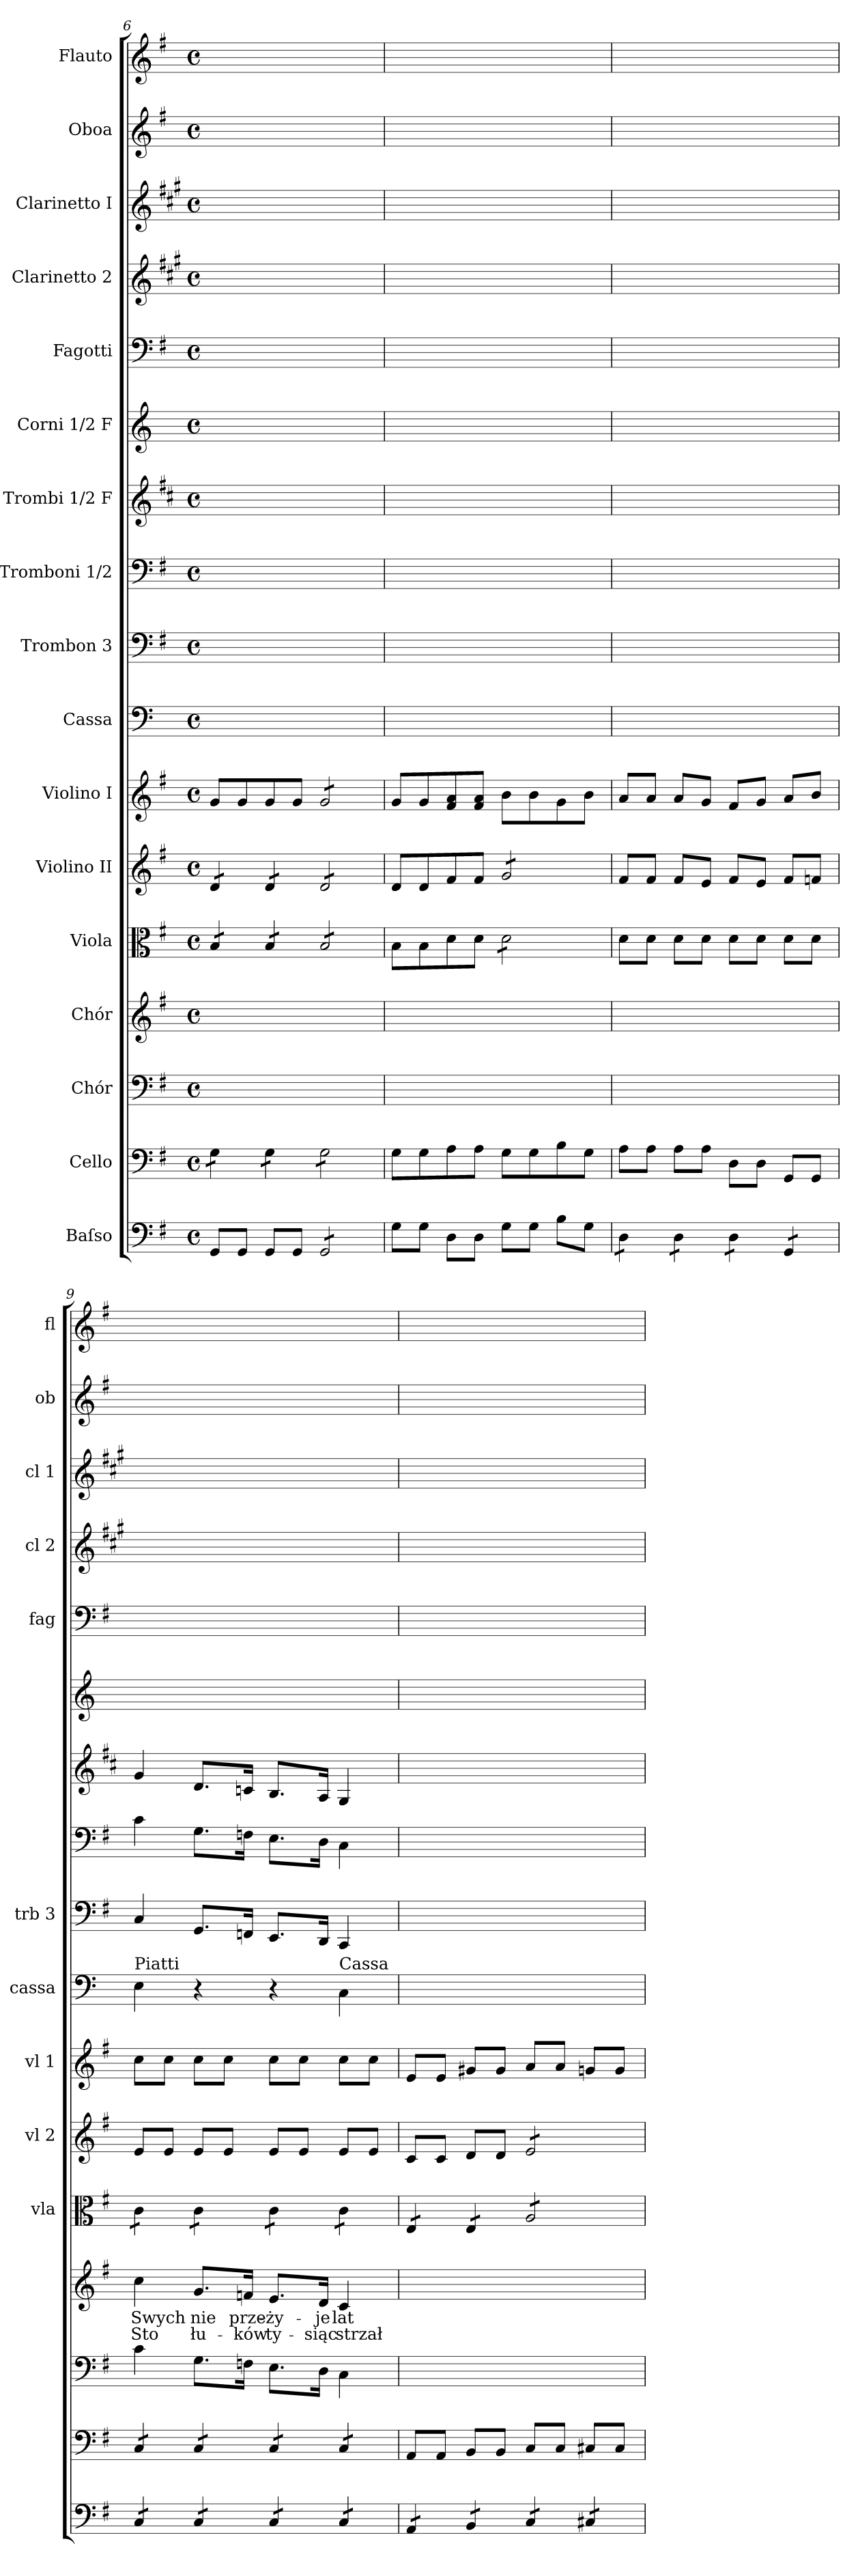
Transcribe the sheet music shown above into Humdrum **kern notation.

**kern	**kern	**kern	**dynam	**kern	**text	**text	**dynam	**kern	**kern	**kern	**kern	**kern	**dynam	**kern	**dynam	**kern	**dynam	**kern	**kern	**kern	**kern	**kern	**kern
*part17	*part16	*part15	*part15	*part14	*part14	*part14	*part14	*part13	*part12	*part11	*part10	*part9	*part9	*part8	*part8	*part7	*part7	*part6	*part5	*part4	*part3	*part2	*part1
*staff17	*staff16	*staff15	*staff15	*staff14	*staff14	*staff14	*staff14	*staff13	*staff12	*staff11	*staff10	*staff9	*staff9	*staff8	*staff8	*staff7	*staff7	*staff6	*staff5	*staff4	*staff3	*staff2	*staff1
*I"Baſso	*I"Cello	*I"Chór	*	*I"Chór	*	*	*	*I"Viola	*I"Violino II	*I"Violino I	*I"Cassa	*I"Trombon 3	*	*I"Tromboni 1/2	*	*I"Trombi 1/2 F	*	*I"Corni 1/2 F	*I"Fagotti	*I"Clarinetto 2	*I"Clarinetto I	*I"Oboa	*I"Flauto
*	*	*	*	*	*	*	*	*I'vla	*I'vl 2	*I'vl 1	*I'cassa	*I'trb 3	*	*	*	*	*	*	*I'fag	*I'cl 2	*I'cl 1	*I'ob	*I'fl
*clefF4	*clefF4	*clefF4	*	*clefG2	*	*	*	*clefC3	*clefG2	*clefG2	*clefF4	*clefF4	*	*clefF4	*	*clefG2	*	*clefG2	*clefF4	*clefG2	*clefG2	*clefG2	*clefG2
*	*	*	*	*	*	*	*	*	*	*	*	*	*	*	*	*ITrd-3c-5	*	*ITrd4c7	*	*ITrd1c2	*ITrd1c2	*	*
*k[f#]	*k[f#]	*k[f#]	*	*k[f#]	*	*	*	*k[f#]	*k[f#]	*k[f#]	*	*k[f#]	*	*k[f#]	*	*k[f#]	*	*	*k[f#]	*k[f#]	*k[f#]	*k[f#]	*k[f#]
*G:	*G:	*G:	*	*G:	*	*	*	*G:	*G:	*G:	*	*G:	*	*G:	*	*G:	*	*	*G:	*G:	*G:	*G:	*G:
*M4/4	*M4/4	*M4/4	*	*M4/4	*	*	*	*M4/4	*M4/4	*M4/4	*M4/4	*M4/4	*	*M4/4	*	*M4/4	*	*M4/4	*M4/4	*M4/4	*M4/4	*M4/4	*M4/4
*met(c)	*met(c)	*met(c)	*	*met(c)	*	*	*	*met(c)	*met(c)	*met(c)	*met(c)	*met(c)	*	*met(c)	*	*met(c)	*	*met(c)	*met(c)	*met(c)	*met(c)	*met(c)	*met(c)
=6	=6	=6	=6	=6	=6	=6	=6	=6	=6	=6	=6	=6	=6	=6	=6	=6	=6	=6	=6	=6	=6	=6	=6
*	*tremolo	*	*	*	*	*	*	*	*	*	*	*	*	*	*	*	*	*	*	*	*	*	*
*	*	*	*	*	*	*	*	*tremolo	*	*	*	*	*	*	*	*	*	*	*	*	*	*	*
*	*	*	*	*	*	*	*	*	*tremolo	*	*	*	*	*	*	*	*	*	*	*	*	*	*
8GG/L	8G\L	1ryy	.	1ryy	.	.	.	8B/L	8d/L	8g/L	1ryy	1ryy	.	1ryy	.	1ryy	.	1ryy	1ryy	1ryy	1ryy	1ryy	1ryy
8GG/J	8G\J	.	.	.	.	.	.	8B/J	8d/J	8g/	.	.	.	.	.	.	.	.	.	.	.	.	.
8GG/L	8G\L	.	.	.	.	.	.	8B/L	8d/L	8g/	.	.	.	.	.	.	.	.	.	.	.	.	.
8GG/J	8G\J	.	.	.	.	.	.	8B/J	8d/J	8g/J	.	.	.	.	.	.	.	.	.	.	.	.	.
*tremolo	*	*	*	*	*	*	*	*	*	*	*	*	*	*	*	*	*	*	*	*	*	*	*
*	*	*	*	*	*	*	*	*	*	*tremolo	*	*	*	*	*	*	*	*	*	*	*	*	*
8GG/L	8G\L	.	.	.	.	.	.	8B/L	8d/L	8g/L	.	.	.	.	.	.	.	.	.	.	.	.	.
8GG/	8G\	.	.	.	.	.	.	8B/	8d/	8g/	.	.	.	.	.	.	.	.	.	.	.	.	.
8GG/	8G\	.	.	.	.	.	.	8B/	8d/	8g/	.	.	.	.	.	.	.	.	.	.	.	.	.
8GG/J	8G\J	.	.	.	.	.	.	8B/J	8d/J	8g/J	.	.	.	.	.	.	.	.	.	.	.	.	.
*	*	*	*	*	*	*	*	*	*	*Xtremolo	*	*	*	*	*	*	*	*	*	*	*	*	*
*	*	*	*	*	*	*	*	*	*Xtremolo	*	*	*	*	*	*	*	*	*	*	*	*	*	*
*	*	*	*	*	*	*	*	*Xtremolo	*	*	*	*	*	*	*	*	*	*	*	*	*	*	*
*	*Xtremolo	*	*	*	*	*	*	*	*	*	*	*	*	*	*	*	*	*	*	*	*	*	*
*Xtremolo	*	*	*	*	*	*	*	*	*	*	*	*	*	*	*	*	*	*	*	*	*	*	*
=7	=7	=7	=7	=7	=7	=7	=7	=7	=7	=7	=7	=7	=7	=7	=7	=7	=7	=7	=7	=7	=7	=7	=7
8G\L	8G\L	1ryy	.	1ryy	.	.	.	8B\L	8d/L	8g/L	1ryy	1ryy	.	1ryy	.	1ryy	.	1ryy	1ryy	1ryy	1ryy	1ryy	1ryy
8G\J	8G\	.	.	.	.	.	.	8B\	8d/	8g/	.	.	.	.	.	.	.	.	.	.	.	.	.
8D\L	8A\	.	.	.	.	.	.	8d\	8f#/	8f#/ 8a/	.	.	.	.	.	.	.	.	.	.	.	.	.
8D\J	8A\J	.	.	.	.	.	.	8d\J	8f#/J	8f#/ 8a/J	.	.	.	.	.	.	.	.	.	.	.	.	.
*	*	*	*	*	*	*	*	*tremolo	*	*	*	*	*	*	*	*	*	*	*	*	*	*	*
*	*	*	*	*	*	*	*	*	*tremolo	*	*	*	*	*	*	*	*	*	*	*	*	*	*
8G\L	8G\L	.	.	.	.	.	.	8d\L	8g/L	8b\L	.	.	.	.	.	.	.	.	.	.	.	.	.
8G\J	8G\	.	.	.	.	.	.	8d\	8g/	8b\	.	.	.	.	.	.	.	.	.	.	.	.	.
8B\L	8B\	.	.	.	.	.	.	8d\	8g/	8g\	.	.	.	.	.	.	.	.	.	.	.	.	.
8G\J	8G\J	.	.	.	.	.	.	8d\J	8g/J	8b\J	.	.	.	.	.	.	.	.	.	.	.	.	.
*	*	*	*	*	*	*	*	*	*Xtremolo	*	*	*	*	*	*	*	*	*	*	*	*	*	*
*	*	*	*	*	*	*	*	*Xtremolo	*	*	*	*	*	*	*	*	*	*	*	*	*	*	*
=8	=8	=8	=8	=8	=8	=8	=8	=8	=8	=8	=8	=8	=8	=8	=8	=8	=8	=8	=8	=8	=8	=8	=8
*tremolo	*	*	*	*	*	*	*	*	*	*	*	*	*	*	*	*	*	*	*	*	*	*	*
8D\L	8A\L	1ryy	.	1ryy	.	.	.	8d\L	8f#/L	8a/L	1ryy	1ryy	.	1ryy	.	1ryy	.	1ryy	1ryy	1ryy	1ryy	1ryy	1ryy
8D\J	8A\J	.	.	.	.	.	.	8d\J	8f#/J	8a/J	.	.	.	.	.	.	.	.	.	.	.	.	.
8D\L	8A\L	.	.	.	.	.	.	8d\L	8f#/L	8a/L	.	.	.	.	.	.	.	.	.	.	.	.	.
8D\J	8A\J	.	.	.	.	.	.	8d\J	8e/J	8g/J	.	.	.	.	.	.	.	.	.	.	.	.	.
8D\L	8D\L	.	.	.	.	.	.	8d\L	8f#/L	8f#/L	.	.	.	.	.	.	.	.	.	.	.	.	.
8D\J	8D\J	.	.	.	.	.	.	8d\J	8e/J	8g/J	.	.	.	.	.	.	.	.	.	.	.	.	.
8GG/L	8GG/L	.	.	.	.	.	.	8d\L	8f#/L	8a/L	.	.	.	.	.	.	.	.	.	.	.	.	.
8GG/J	8GG/J	.	.	.	.	.	.	8d\J	8fn/J	8b/J	.	.	.	.	.	.	.	.	.	.	.	.	.
=9	=9	=9	=9	=9	=9	=9	=9	=9	=9	=9	=9	=9	=9	=9	=9	=9	=9	=9	=9	=9	=9	=9	=9
!	!	!	!	!	!	!	!	!	!	!	!LO:TX:a:t=Piatti	!	!	!	!	!	!	!	!	!	!	!	!
!	!	!	!LO:DY:b:rj	!	!	!	!LO:DY:b:rj	!	!	!	!	!	!LO:DY:b:rj	!	!LO:DY:b:rj	!	!LO:DY:b:rj	!	!	!	!	!	!
*	*tremolo	*	*	*	*	*	*	*	*	*	*	*	*	*	*	*	*	*	*	*	*	*	*
*	*	*	*	*	*	*	*	*tremolo	*	*	*	*	*	*	*	*	*	*	*	*	*	*	*
8C/L	8C/L	4c\	fo	4cc\	Swych	Sto	fo	8c\L	8e/L	8cc\L	4E\	4C/	fo	4c\	fo	4cc/	fo	1ryy	1ryy	1ryy	1ryy	1ryy	1ryy
8C/J	8C/J	.	.	.	.	.	.	8c\J	8e/J	8cc\J	.	.	.	.	.	.	.	.	.	.	.	.	.
8C/L	8C/L	8.G\L	.	8.g/L	nie	łu-	.	8c\L	8e/L	8cc\L	4r	8.GG/L	.	8.G\L	.	8.g/L	.	.	.	.	.	.	.
8C/J	8C/J	.	.	.	.	.	.	8c\J	8e/J	8cc\J	.	.	.	.	.	.	.	.	.	.	.	.	.
.	.	16Fn\Jk	.	16fn/Jk	prze-	-ków	.	.	.	.	.	16FFn/Jk	.	16Fn\Jk	.	16fn/Jk	.	.	.	.	.	.	.
8C/L	8C/L	8.E\L	.	8.e/L	-ży-	ty-	.	8c\L	8e/L	8cc\L	4r	8.EE/L	.	8.E\L	.	8.e/L	.	.	.	.	.	.	.
8C/J	8C/J	.	.	.	.	.	.	8c\J	8e/J	8cc\J	.	.	.	.	.	.	.	.	.	.	.	.	.
.	.	16D\Jk	.	16d/Jk	-je	-siąc	.	.	.	.	.	16DD/Jk	.	16D\Jk	.	16d/Jk	.	.	.	.	.	.	.
!	!	!	!	!	!	!	!	!	!	!	!LO:TX:a:t=Cassa	!	!	!	!	!	!	!	!	!	!	!	!
8C/L	8C/L	4C\	.	4c/	lat	strzał	.	8c\L	8e/L	8cc\L	4C\	4CC/	.	4C\	.	4c/	.	.	.	.	.	.	.
8C/J	8C/J	.	.	.	.	.	.	8c\J	8e/J	8cc\J	.	.	.	.	.	.	.	.	.	.	.	.	.
*	*Xtremolo	*	*	*	*	*	*	*	*	*	*	*	*	*	*	*	*	*	*	*	*	*	*
=10	=10	=10	=10	=10	=10	=10	=10	=10	=10	=10	=10	=10	=10	=10	=10	=10	=10	=10	=10	=10	=10	=10	=10
8AA/L	8AA/L	1ryy	.	1ryy	.	.	.	8E/L	8c/L	8e/L	1ryy	1ryy	.	1ryy	.	1ryy	.	1ryy	1ryy	1ryy	1ryy	1ryy	1ryy
8AA/J	8AA/J	.	.	.	.	.	.	8E/J	8c/J	8e/J	.	.	.	.	.	.	.	.	.	.	.	.	.
8BB/L	8BB/L	.	.	.	.	.	.	8E/L	8d/L	8g#X/L	.	.	.	.	.	.	.	.	.	.	.	.	.
8BB/J	8BB/J	.	.	.	.	.	.	8E/J	8d/J	8g#/J	.	.	.	.	.	.	.	.	.	.	.	.	.
*	*	*	*	*	*	*	*	*	*tremolo	*	*	*	*	*	*	*	*	*	*	*	*	*	*
8C/L	8C/L	.	.	.	.	.	.	8A/L	8e/L	8a/L	.	.	.	.	.	.	.	.	.	.	.	.	.
8C/J	8C/J	.	.	.	.	.	.	8A/	8e/	8a/J	.	.	.	.	.	.	.	.	.	.	.	.	.
8C#X/L	8C#X/L	.	.	.	.	.	.	8A/	8e/	8gn/L	.	.	.	.	.	.	.	.	.	.	.	.	.
8C#X/J	8C#/J	.	.	.	.	.	.	8A/J	8e/J	8g/J	.	.	.	.	.	.	.	.	.	.	.	.	.
*	*	*	*	*	*	*	*	*	*Xtremolo	*	*	*	*	*	*	*	*	*	*	*	*	*	*
*	*	*	*	*	*	*	*	*Xtremolo	*	*	*	*	*	*	*	*	*	*	*	*	*	*	*
*Xtremolo	*	*	*	*	*	*	*	*	*	*	*	*	*	*	*	*	*	*	*	*	*	*	*
=	=	=	=	=	=	=	=	=	=	=	=	=	=	=	=	=	=	=	=	=	=	=	=
*-	*-	*-	*-	*-	*-	*-	*-	*-	*-	*-	*-	*-	*-	*-	*-	*-	*-	*-	*-	*-	*-	*-	*-
